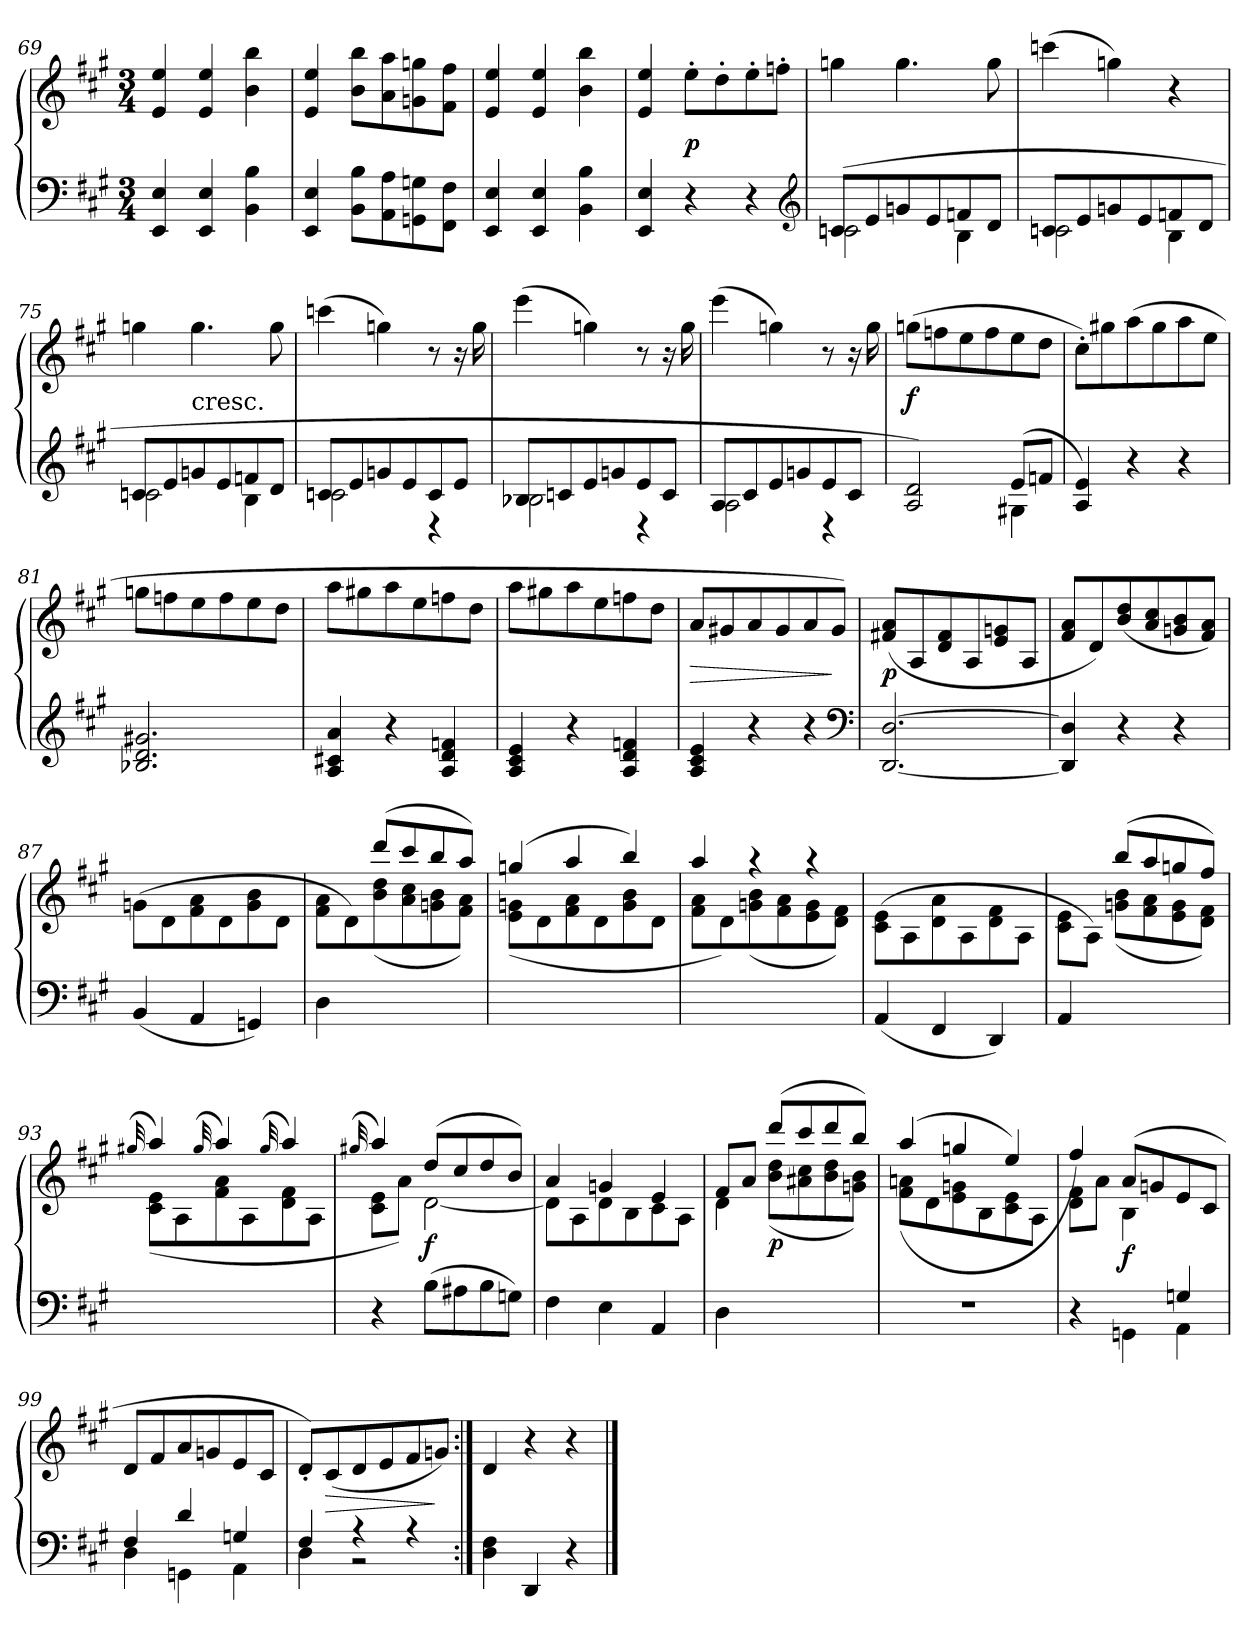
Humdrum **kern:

**kern	**kern	**dynam
*part1	*part1	*part1
*staff2	*staff1	*staff1/2
*clefF4	*clefG2	*
*k[f#c#g#]	*k[f#c#g#]	*
*A:	*A:	*
*M3/4	*M3/4	*
=69	=69	=69
4EE 4E	4e 4ee	.
4EE 4E	4e 4ee	.
4BB 4B	4b 4bb	.
=70	=70	=70
4EE 4E	4e 4ee	.
8BB 8BL	8b 8bbL	.
8AA 8A	8a 8aa	.
8GG 8G	8g 8gg	.
8FF# 8F#J	8f# 8ff#J	.
=71	=71	=71
4EE 4E	4e 4ee	.
4EE 4E	4e 4ee	.
4BB 4B	4b 4bb	.
=72	=72	=72
4EE 4E	4e 4ee	.
4r	8ee'L	p
.	8dd'	.
4r	8ee'	.
.	8ffn'J	.
*clefG2	*	*
=73	=73	=73
*^	*	*
(8cnL	2cn	4gg	.
8e	.	.	.
8g	.	4.gg	.
8e	.	.	.
8fn	4B	.	.
8dJ	.	8gg	.
=74	=74	=74	=74
8cnL	2cn	(4cccn	.
8e	.	.	.
8g	.	4gg)	.
8e	.	.	.
8fn	4B	4r	.
8dJ	.	.	.
=75	=75	=75	=75
8cnL	2cn	4gg	.
8e	.	.	.
!	!	!LO:TX:c:t=cresc.	!
8g	.	4.gg	.
8e	.	.	.
8fn	4B	.	.
8dJ	.	8gg	.
=76	=76	=76	=76
8cnL	2cn	(4cccn	.
8e	.	.	.
8g	.	4gg)	.
8e	.	.	.
8c	4r	8r	.
8eJ	.	16r	.
.	.	16gg	.
=77	=77	=77	=77
8B-XL	2B-X	(4eee	.
8cn	.	.	.
8e	.	4gg)	.
8g	.	.	.
8e	4r	8r	.
8cJ	.	16r	.
.	.	16gg	.
=78	=78	=78	=78
8AL	2A	(4eee	.
8c#	.	.	.
8e	.	4gg)	.
8g	.	.	.
8e	4r	8r	.
8c#J	.	16r	.
.	.	16gg	.
=79	=79	=79	=79
2A 2d)	2ryy	(8ggL	f
.	.	8ffn	.
.	.	8ee	.
.	.	8ff	.
(8eL	4G#X	8ee	.
8fnJ	.	8ddJ	.
*v	*v	*	*
=80	=80	=80
4A 4e)	8cc#'L)	.
.	8gg#X	.
4r	(8aa	.
.	8gg#	.
4r	8aa	.
.	8eeJ	.
=81	=81	=81
2.B-X 2.d 2.g#X	8ggnL	.
.	8ffn	.
.	8ee	.
.	8ff	.
.	8ee	.
.	8ddJ	.
=82	=82	=82
4A 4c#X 4a	8aaL	.
.	8gg#X	.
4r	8aa	.
.	8ee	.
4A 4d 4fn	8ffn	.
.	8ddJ	.
=83	=83	=83
4A 4c# 4e	8aaL	.
.	8gg#X	.
4r	8aa	.
.	8ee	.
4A 4d 4fn	8ffn	.
.	8ddJ	.
=84	=84	=84
4A 4c# 4e	8aL	>
.	8g#X	.
4r	8a	.
.	8g#	.
4r	8a	.
.	8g#J)	]
*clefF4	*	*
=85	=85	=85
[2.DD [2.D	(8f#X 8aL	p
.	8A	.
.	8d 8f#	.
.	8A	.
.	8e 8gn	.
.	8AJ	.
=86	=86	=86
4DD] 4D]	8f# 8aL	.
.	8d)	.
4r	(8b 8dd	.
.	8a 8cc#	.
4r	8g 8b	.
.	8f# 8aJ)	.
=87	=87	=87
(4BB	(8g\L	.
.	8d\	.
4AA	8f#\ 8a\	.
.	8d\	.
4GG)	8g\ 8b\	.
.	8d\J	.
=88	=88	=88
*	*^	*
4D	4ryy	8f#\ 8a\L	.
.	.	8d\)	.
2ryy	(8dddL	(>8b\ 8dd\	.
.	8ccc#	8a\ 8cc#\	.
.	8bb	8g\ 8b\	.
.	8aaJ)	8f#\ 8a\J)	.
=89	=89	=89	=89
2.ryy	(4gg	(8e 8gL	.
.	.	8d	.
.	4aa	8f# 8a	.
.	.	8d	.
.	4bb)	8g 8b	.
.	.	8dJ	.
=90	=90	=90	=90
2.ryy	4aa	8f# 8aL	.
.	.	8d)	.
.	4raa	(>8g 8b	.
.	.	8f# 8a	.
.	4raa	8e 8g	.
.	.	8d 8f#J)	.
*	*v	*v	*
=91	=91	=91
(4AA	(8c#\ 8e\L	.
.	8A\	.
4FF#	8d\ 8a\	.
.	8A\	.
4DD)	8d\ 8f#\	.
.	8A\J	.
=92	=92	=92
*	*^	*
4AA	4ryy	8c#\ 8e\L	.
.	.	8A\J)	.
2ryy	(8bbL	(>8g 8bL	.
.	8aa	8f# 8a	.
.	8gg	8e 8g	.
.	8ff#J)	8d 8f#J)	.
=93	=93	=93	=93
.	(32qqgg#X	.	.
2.ryy	4aa)	(>8c# 8eL	.
.	.	8A	.
.	(32qqgg#	.	.
.	4aa)	8f# 8a	.
.	.	8A	.
.	(32qqgg#	.	.
.	4aa)	8d 8f#	.
.	.	8AJ	.
=94	=94	=94	=94
.	(32qqgg#X	.	.
4r	4aa)	8c# 8eL	.
.	.	8aJ)	.
(8BL	(8ddL	[2d	f
8A#X	8cc#	.	.
8B	8dd	.	.
8GJ)	8bJ)	.	.
=95	=95	=95	=95
4F#	4a	8dL]	.
.	.	8A	.
4E	4g	8d	.
.	.	8B	.
4AA	4e	8c#	.
.	.	8AJ	.
=96	=96	=96	=96
4D	8f#L	4d	.
.	8aJ	.	.
2ryy	(8dddL	(8b 8ddL	p
.	8ccc#	8a#X 8cc#	.
.	8ddd	8b 8dd	.
.	8bbJ)	8g 8bJ)	.
=97	=97	=97	=97
2.r	(4aa	(8f# 8anL	.
.	.	8d	.
.	4gg	8e 8g	.
.	.	8B	.
.	4ee)	8c# 8e	.
.	.	8AJ	.
=98	=98	=98	=98
*^	*	*	*
2ryy	4r	4ff#)	8d 8f#L	.
.	.	.	8aJ	.
.	4GG\	(8aL	4B	f
.	.	8g	.	.
4G	4AA	8e	4ryy	.
.	.	8c#J	.	.
*	*	*v	*v	*
=99	=99	=99	=99
4F#	4D	8dL	.
.	.	8f#	.
4d	4GG	8a	.
.	.	8g	.
4G	4AA	8e	.
.	.	8c#J	.
=100	=100	=100	=100
4F#	4D	8d'L)	.
.	.	(8c#	>
4r	2r	8d	.
.	.	8e	.
4r	.	8f#	.
.	.	8gJ)	]
*v	*v	*	*
=101:|!	=101:|!	=101:|!
4D 4F#	4d	.
4DD	4r	.
4r	4r	.
==	==	==
*-	*-	*-
